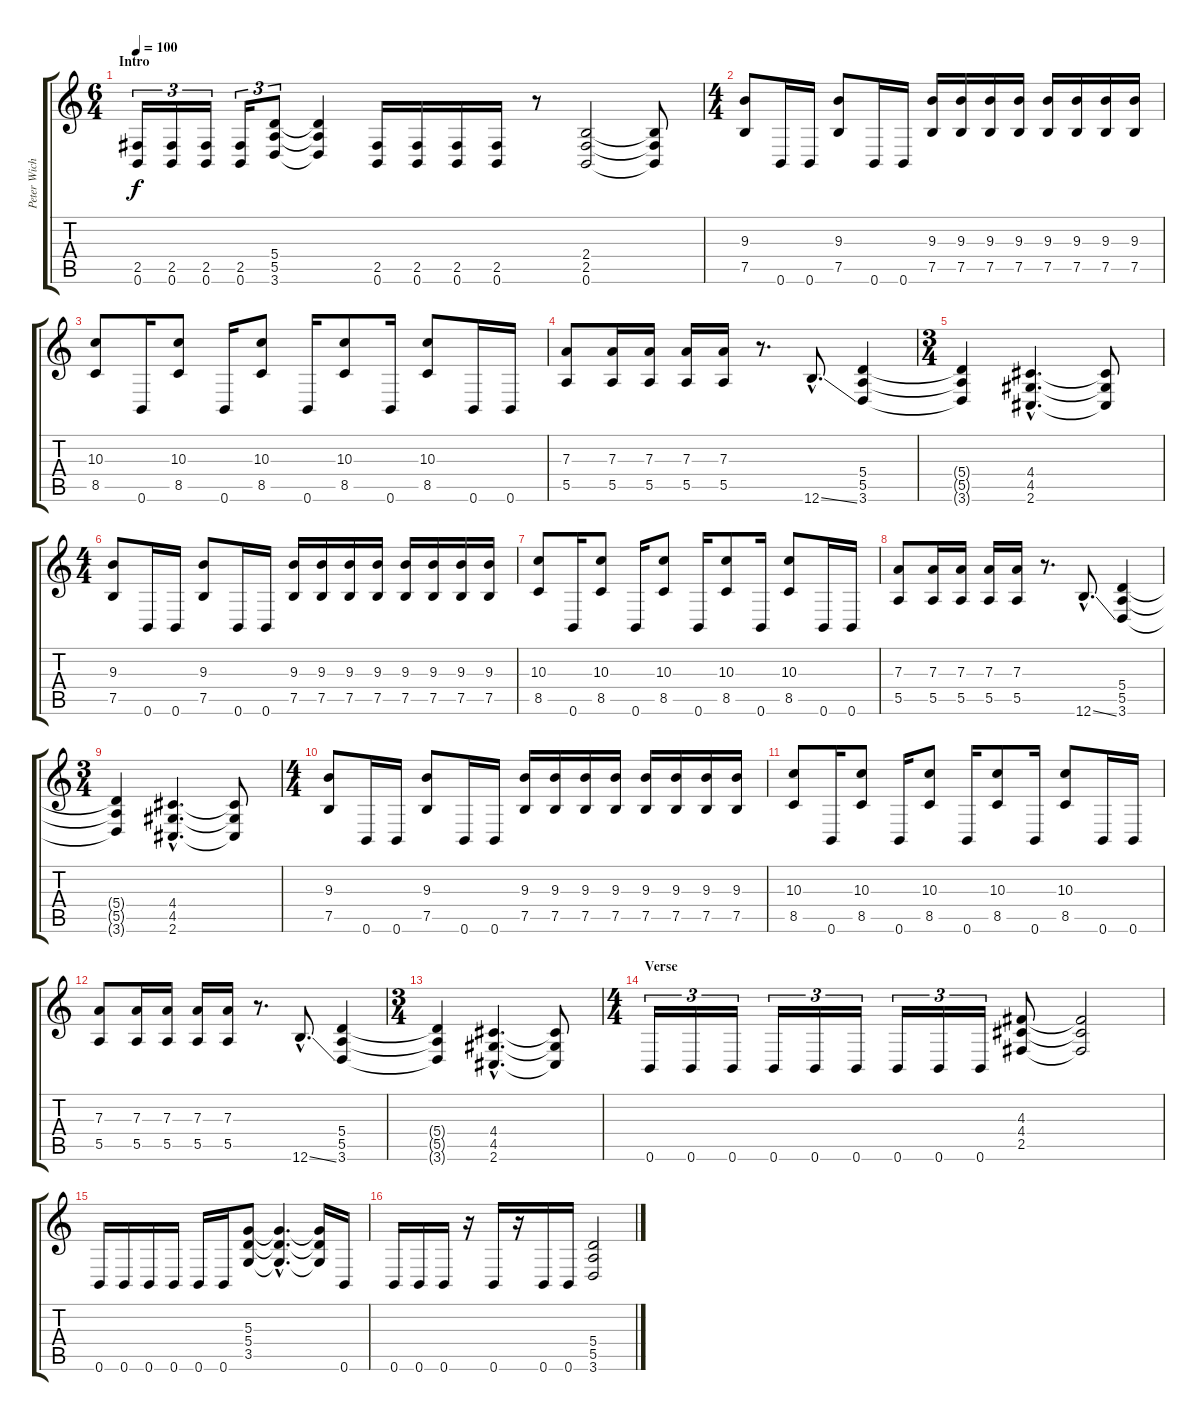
\track ("Peter Wichers" "Peter Wich") {instrument distortionguitar}
\staff {score tabs}
\tuning (B3 Gb3 D3 A2 E2 B1) {hide}
\ts (6 4)
\section ("" "Intro")
\tempo 100
\clef g2
\ks c
(2.5 0.6).16{tu (3 2) dy f instrument distortionguitar} (2.5 0.6).16{tu (3 2)} (2.5 0.6).16{tu (3 2)} (2.5 0.6).16{tu (3 2)} (5.4 5.5 3.6).8{tu (3 2)} (5.4{t} 5.5{t} 3.6{t}).4 (2.5 0.6).16 (2.5 0.6).16 (2.5 0.6).16 (2.5 0.6).16 r.8{volume 0} (2.4 2.5 0.6).2{volume 14} (2.4{t} 2.5{t} 0.6{t}).8 |
\ts (4 4)
(9.3 7.5).8 0.6.16 0.6.16 (9.3 7.5).8 0.6.16 0.6.16 (9.3 7.5).16 (9.3 7.5).16 (9.3 7.5).16 (9.3 7.5).16 (9.3 7.5).16 (9.3 7.5).16 (9.3 7.5).16 (9.3 7.5).16 |
(10.3 8.5).8 0.6.16 (10.3 8.5).8 0.6.16 (10.3 8.5).8 0.6.16 (10.3 8.5).8 0.6.16 (10.3 8.5).8 0.6.16 0.6.16 |
(7.3 5.5).8 (7.3 5.5).16 (7.3 5.5).16 (7.3 5.5).16 (7.3 5.5).16 r.8{d} 12.6{ss hac}.8{d} (5.4 5.5 3.6).4 |
\ts (3 4)
(5.4{t} 5.5{t} 3.6{t}).4 (4.4{hac} 4.5{hac} 2.6{hac}).4{d} (4.4{t} 4.5{t} 2.6{t}).8 |
\ts (4 4)
(9.3 7.5).8 0.6.16 0.6.16 (9.3 7.5).8 0.6.16 0.6.16 (9.3 7.5).16 (9.3 7.5).16 (9.3 7.5).16 (9.3 7.5).16 (9.3 7.5).16 (9.3 7.5).16 (9.3 7.5).16 (9.3 7.5).16 |
(10.3 8.5).8 0.6.16 (10.3 8.5).8 0.6.16 (10.3 8.5).8 0.6.16 (10.3 8.5).8 0.6.16 (10.3 8.5).8 0.6.16 0.6.16 |
(7.3 5.5).8 (7.3 5.5).16 (7.3 5.5).16 (7.3 5.5).16 (7.3 5.5).16 r.8{d} 12.6{ss hac}.8{d} (5.4 5.5 3.6).4 |
\ts (3 4)
(5.4{t} 5.5{t} 3.6{t}).4 (4.4{hac} 4.5{hac} 2.6{hac}).4{d} (4.4{t} 4.5{t} 2.6{t}).8 |
\ts (4 4)
(9.3 7.5).8 0.6.16 0.6.16 (9.3 7.5).8 0.6.16 0.6.16 (9.3 7.5).16 (9.3 7.5).16 (9.3 7.5).16 (9.3 7.5).16 (9.3 7.5).16 (9.3 7.5).16 (9.3 7.5).16 (9.3 7.5).16 |
(10.3 8.5).8 0.6.16 (10.3 8.5).8 0.6.16 (10.3 8.5).8 0.6.16 (10.3 8.5).8 0.6.16 (10.3 8.5).8 0.6.16 0.6.16 |
(7.3 5.5).8 (7.3 5.5).16 (7.3 5.5).16 (7.3 5.5).16 (7.3 5.5).16 r.8{d} 12.6{ss hac}.8{d} (5.4 5.5 3.6).4 |
\ts (3 4)
(5.4{t} 5.5{t} 3.6{t}).4 (4.4{hac} 4.5{hac} 2.6{hac}).4{d} (4.4{t} 4.5{t} 2.6{t}).8 |
\ts (4 4)
\section ("" "Verse")
0.6.16{tu (3 2)} 0.6.16{tu (3 2)} 0.6.16{tu (3 2)} 0.6.16{tu (3 2)} 0.6.16{tu (3 2)} 0.6.16{tu (3 2)} 0.6.16{tu (3 2)} 0.6.16{tu (3 2)} 0.6.16{tu (3 2)} (4.3 4.4 2.5).8 (4.3{t} 4.4{t} 2.5{t}).2 |
0.6.16 0.6.16 0.6.16 0.6.16 0.6.16 0.6.16 (5.3 5.4 3.5).8 (5.3{hac t} 5.4{hac t} 3.5{hac t}).4{d} (5.3{t} 5.4{t} 3.5{t}).16 0.6.16 |
0.6.16 0.6.16 0.6.16 r.16 0.6.16 r.16 0.6.16 0.6.16 (5.4 5.5 3.6).2
